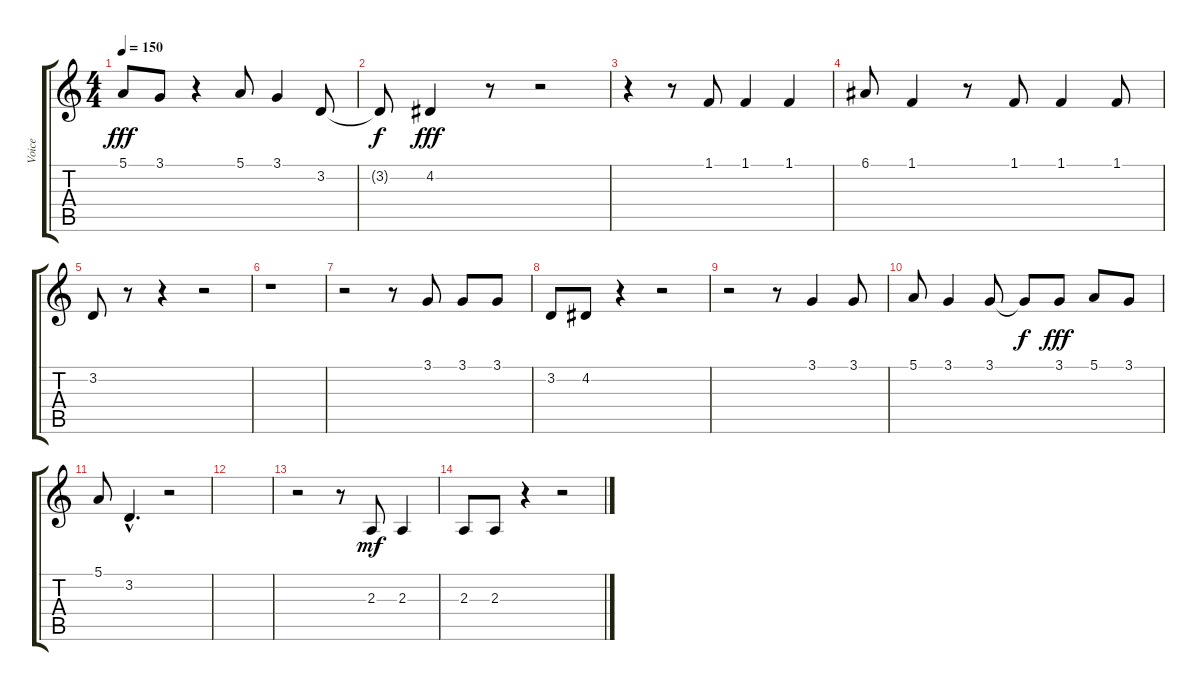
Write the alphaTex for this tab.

\track ("Voice" "Voice") {instrument lead6voice}
\staff {score tabs}
\tuning (E4 B3 G3 D3 A2 E2) {hide}
\ts (4 4)
\tempo 150
\clef g2
\ks c
5.1.8{dy fff} 3.1.8 r.4 5.1.8 3.1.4 3.2.8 |
3.2{t}.8{dy f} 4.2.4{dy fff} r.8 r.2 |
r.4 r.8 1.1.8 1.1.4 1.1.4 |
6.1.8 1.1.4 r.8 1.1.8 1.1.4 1.1.8 |
3.2.8 r.8 r.4 r.2 |
r.1 |
r.2 r.8 3.1.8 3.1.8 3.1.8 |
3.2.8 4.2.8 r.4 r.2 |
r.2 r.8 3.1.4 3.1.8 |
5.1.8 3.1.4 3.1.8 3.1{t}.8{dy f} 3.1.8{dy fff} 5.1.8 3.1.8 |
5.1.8 3.2{hac}.4{d} r.2 |
|
r.2 r.8 2.3.8{dy mf} 2.3.4 |
2.3.8 2.3.8 r.4 r.2
